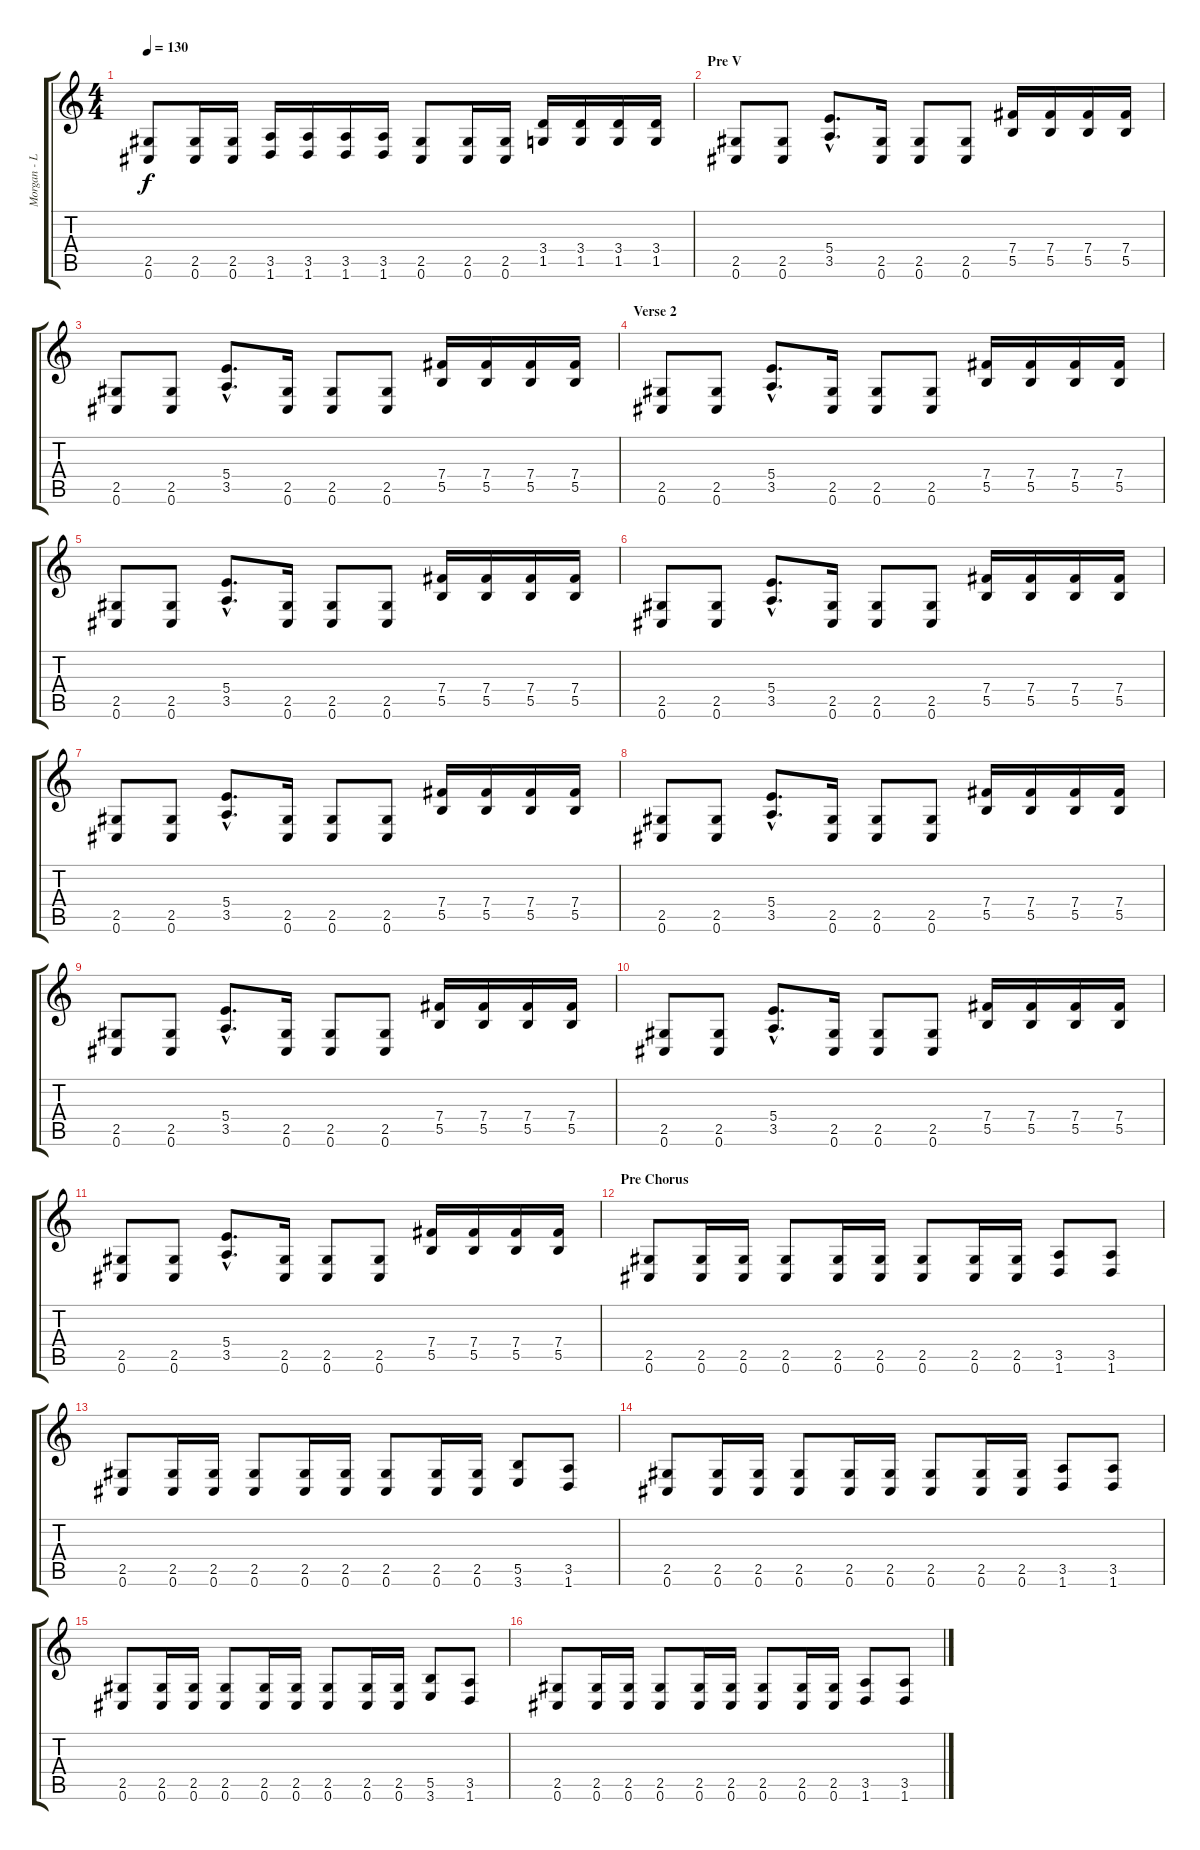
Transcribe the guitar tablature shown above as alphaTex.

\track ("Morgan - Lead Guitar" "Morgan - L") {instrument distortionguitar}
\staff {score tabs}
\tuning (Db4 Ab3 E3 B2 Gb2 Db2) {hide}
\ts (4 4)
\tempo 130
\clef g2
\ks c
(2.5 0.6).8{dy f} (2.5 0.6).16 (2.5 0.6).16 (3.5 1.6).16 (3.5 1.6).16 (3.5 1.6).16 (3.5 1.6).16 (2.5 0.6).8 (2.5 0.6).16 (2.5 0.6).16 (3.4 1.5).16 (3.4 1.5).16 (3.4 1.5).16 (3.4 1.5).16 |
\section ("" "Pre V")
(2.5 0.6).8 (2.5 0.6).8 (5.4{hac} 3.5{hac}).8{d} (2.5 0.6).16 (2.5 0.6).8 (2.5 0.6).8 (7.4 5.5).16 (7.4 5.5).16 (7.4 5.5).16 (7.4 5.5).16 |
(2.5 0.6).8 (2.5 0.6).8 (5.4{hac} 3.5{hac}).8{d} (2.5 0.6).16 (2.5 0.6).8 (2.5 0.6).8 (7.4 5.5).16 (7.4 5.5).16 (7.4 5.5).16 (7.4 5.5).16 |
\section ("" "Verse 2")
(2.5 0.6).8 (2.5 0.6).8 (5.4{hac} 3.5{hac}).8{d} (2.5 0.6).16 (2.5 0.6).8 (2.5 0.6).8 (7.4 5.5).16 (7.4 5.5).16 (7.4 5.5).16 (7.4 5.5).16 |
(2.5 0.6).8 (2.5 0.6).8 (5.4{hac} 3.5{hac}).8{d} (2.5 0.6).16 (2.5 0.6).8 (2.5 0.6).8 (7.4 5.5).16 (7.4 5.5).16 (7.4 5.5).16 (7.4 5.5).16 |
(2.5 0.6).8 (2.5 0.6).8 (5.4{hac} 3.5{hac}).8{d} (2.5 0.6).16 (2.5 0.6).8 (2.5 0.6).8 (7.4 5.5).16 (7.4 5.5).16 (7.4 5.5).16 (7.4 5.5).16 |
(2.5 0.6).8 (2.5 0.6).8 (5.4{hac} 3.5{hac}).8{d} (2.5 0.6).16 (2.5 0.6).8 (2.5 0.6).8 (7.4 5.5).16 (7.4 5.5).16 (7.4 5.5).16 (7.4 5.5).16 |
(2.5 0.6).8 (2.5 0.6).8 (5.4{hac} 3.5{hac}).8{d} (2.5 0.6).16 (2.5 0.6).8 (2.5 0.6).8 (7.4 5.5).16 (7.4 5.5).16 (7.4 5.5).16 (7.4 5.5).16 |
(2.5 0.6).8 (2.5 0.6).8 (5.4{hac} 3.5{hac}).8{d} (2.5 0.6).16 (2.5 0.6).8 (2.5 0.6).8 (7.4 5.5).16 (7.4 5.5).16 (7.4 5.5).16 (7.4 5.5).16 |
(2.5 0.6).8 (2.5 0.6).8 (5.4{hac} 3.5{hac}).8{d} (2.5 0.6).16 (2.5 0.6).8 (2.5 0.6).8 (7.4 5.5).16 (7.4 5.5).16 (7.4 5.5).16 (7.4 5.5).16 |
(2.5 0.6).8 (2.5 0.6).8 (5.4{hac} 3.5{hac}).8{d} (2.5 0.6).16 (2.5 0.6).8 (2.5 0.6).8 (7.4 5.5).16 (7.4 5.5).16 (7.4 5.5).16 (7.4 5.5).16 |
\section ("" "Pre Chorus")
(2.5 0.6).8 (2.5 0.6).16 (2.5 0.6).16 (2.5 0.6).8 (2.5 0.6).16 (2.5 0.6).16 (2.5 0.6).8 (2.5 0.6).16 (2.5 0.6).16 (3.5 1.6).8 (3.5 1.6).8 |
(2.5 0.6).8 (2.5 0.6).16 (2.5 0.6).16 (2.5 0.6).8 (2.5 0.6).16 (2.5 0.6).16 (2.5 0.6).8 (2.5 0.6).16 (2.5 0.6).16 (5.5 3.6).8 (3.5 1.6).8 |
(2.5 0.6).8 (2.5 0.6).16 (2.5 0.6).16 (2.5 0.6).8 (2.5 0.6).16 (2.5 0.6).16 (2.5 0.6).8 (2.5 0.6).16 (2.5 0.6).16 (3.5 1.6).8 (3.5 1.6).8 |
(2.5 0.6).8 (2.5 0.6).16 (2.5 0.6).16 (2.5 0.6).8 (2.5 0.6).16 (2.5 0.6).16 (2.5 0.6).8 (2.5 0.6).16 (2.5 0.6).16 (5.5 3.6).8 (3.5 1.6).8 |
(2.5 0.6).8 (2.5 0.6).16 (2.5 0.6).16 (2.5 0.6).8 (2.5 0.6).16 (2.5 0.6).16 (2.5 0.6).8 (2.5 0.6).16 (2.5 0.6).16 (3.5 1.6).8 (3.5 1.6).8
